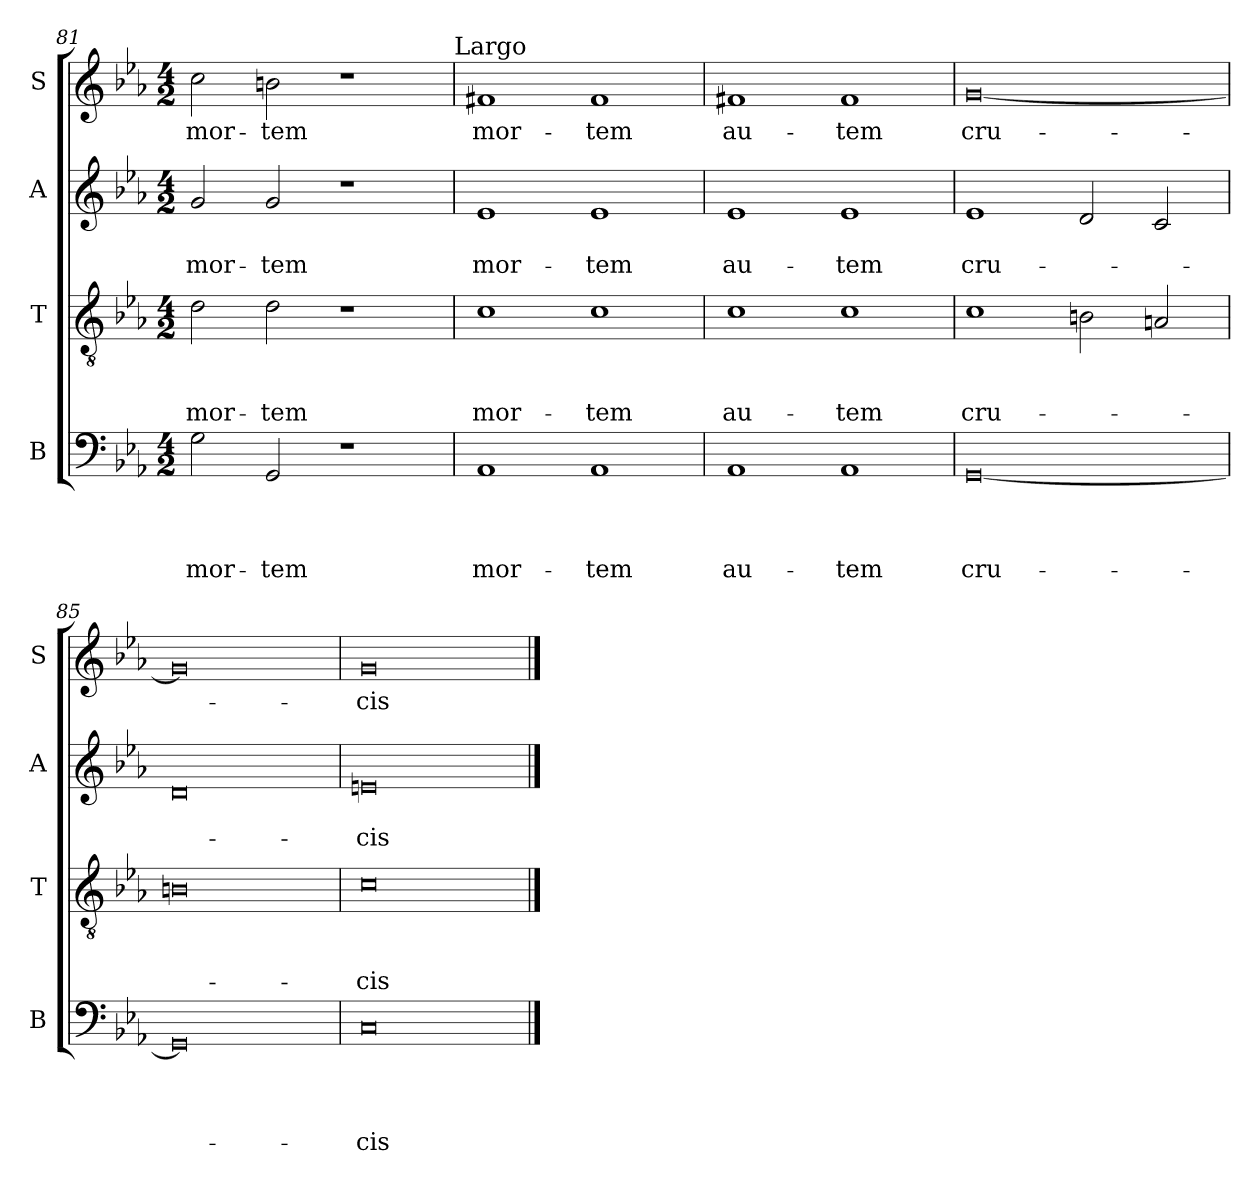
**kern	**text	**text	**text	**text	**kern	**text	**text	**text	**kern	**text	**text	**kern	**text
*part4	*part4	*part4	*part4	*part4	*part3	*part3	*part3	*part3	*part2	*part2	*part2	*part1	*part1
*staff4	*staff4	*staff4	*staff4	*staff4	*staff3	*staff3	*staff3	*staff3	*staff2	*staff2	*staff2	*staff1	*staff1
*I"B	*	*	*	*	*I"T	*	*	*	*I"A	*	*	*I"S	*
*I'B	*	*	*	*	*I'T	*	*	*	*I'A	*	*	*I'S	*
*clefF4	*	*	*	*	*clefGv2	*	*	*	*clefG2	*	*	*clefG2	*
*k[b-e-a-]	*	*	*	*	*k[b-e-a-]	*	*	*	*k[b-e-a-]	*	*	*k[b-e-a-]	*
*E-:	*	*	*	*	*E-:	*	*	*	*E-:	*	*	*E-:	*
*M4/2	*	*	*	*	*M4/2	*	*	*	*M4/2	*	*	*M4/2	*
=81	=81	=81	=81	=81	=81	=81	=81	=81	=81	=81	=81	=81	=81
!	!	!	!	!LO:LY:b	!	!	!	!LO:LY:b	!	!	!LO:LY:b	!	!LO:LY:b
2G\	.	.	.	mor-	2d\	.	.	mor-	2g/	.	mor-	2cc\	mor-
!	!	!	!	!LO:LY:b	!	!	!	!LO:LY:b	!	!	!LO:LY:b	!	!LO:LY:b
2GG/	.	.	.	-tem	2d\	.	.	-tem	2g/	.	-tem	2bn\	-tem
1r	.	.	.	.	1r	.	.	.	1r	.	.	1r	.
!	!	!	!	!	!	!	!	!	!	!	!	!LO:TX:a:t=Largo	!
=82	=82	=82	=82	=82	=82	=82	=82	=82	=82	=82	=82	=82	=82
!	!	!	!	!LO:LY:b	!	!	!	!LO:LY:b	!	!	!LO:LY:b	!	!LO:LY:b
1AA-	.	.	.	mor-	1c	.	.	mor-	1e-	.	mor-	1f#X	mor-
!	!	!	!	!LO:LY:b	!	!	!	!LO:LY:b	!	!	!LO:LY:b	!	!LO:LY:b
1AA-	.	.	.	-tem	1c	.	.	-tem	1e-	.	-tem	1f#	-tem
=83	=83	=83	=83	=83	=83	=83	=83	=83	=83	=83	=83	=83	=83
!	!	!	!	!LO:LY:b	!	!	!	!LO:LY:b	!	!	!LO:LY:b	!	!LO:LY:b
1AA-	.	.	.	au-	1c	.	.	au-	1e-	.	au-	1f#X	au-
!	!	!	!	!LO:LY:b	!	!	!	!LO:LY:b	!	!	!LO:LY:b	!	!LO:LY:b
1AA-	.	.	.	-tem	1c	.	.	-tem	1e-	.	-tem	1f#	-tem
=84	=84	=84	=84	=84	=84	=84	=84	=84	=84	=84	=84	=84	=84
!	!	!	!	!LO:LY:b	!	!	!	!LO:LY:b	!	!	!LO:LY:b	!	!LO:LY:b
[<0GG	.	.	.	cru-	1c	.	.	cru-	1e-	.	cru-	[<0g	cru-
.	.	.	.	.	2Bn\	.	.	.	2d/	.	.	.	.
.	.	.	.	.	2An/	.	.	.	2c/	.	.	.	.
=85	=85	=85	=85	=85	=85	=85	=85	=85	=85	=85	=85	=85	=85
0GG]	.	.	.	.	0Bn	.	.	.	0d	.	.	0g]	.
=86	=86	=86	=86	=86	=86	=86	=86	=86	=86	=86	=86	=86	=86
!	!	!	!	!LO:LY:b	!	!	!	!LO:LY:b	!	!	!LO:LY:b	!	!LO:LY:b
0C	.	.	.	-cis	0c	.	.	-cis	0en	.	-cis	0g	-cis
==	==	==	==	==	==	==	==	==	==	==	==	==	==
*-	*-	*-	*-	*-	*-	*-	*-	*-	*-	*-	*-	*-	*-
